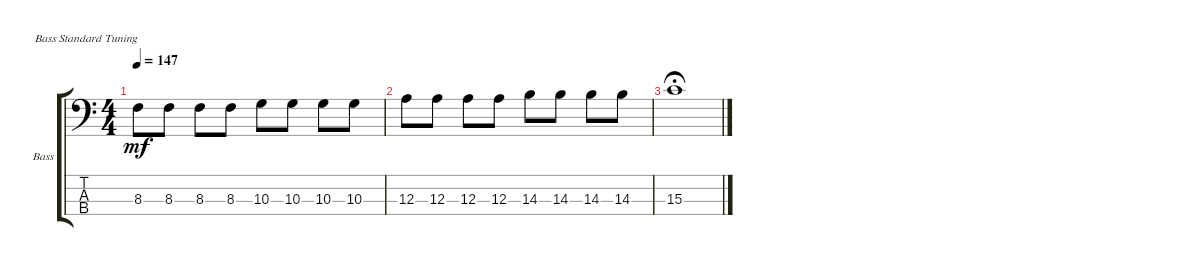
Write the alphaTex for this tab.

\defaultSystemsLayout 4
\bracketExtendMode groupsimilarinstruments
\firstSystemTrackNameOrientation horizontal
\otherSystemsTrackNameOrientation horizontal
\track ("Bass" "Bass") {instrument electricbassfinger}
\staff {score tabs}
\tuning (G2 D2 A1 E1)
\ts (4 4)
\tempo 147
\clef f4
\ks c
8.3.8{dy mf} 8.3.8 8.3.8 8.3.8 10.3.8 10.3.8 10.3.8 10.3.8 |
12.3.8 12.3.8 12.3.8 12.3.8 14.3.8 14.3.8 14.3.8 14.3.8 |
15.3.1{fermata (medium 1)}
